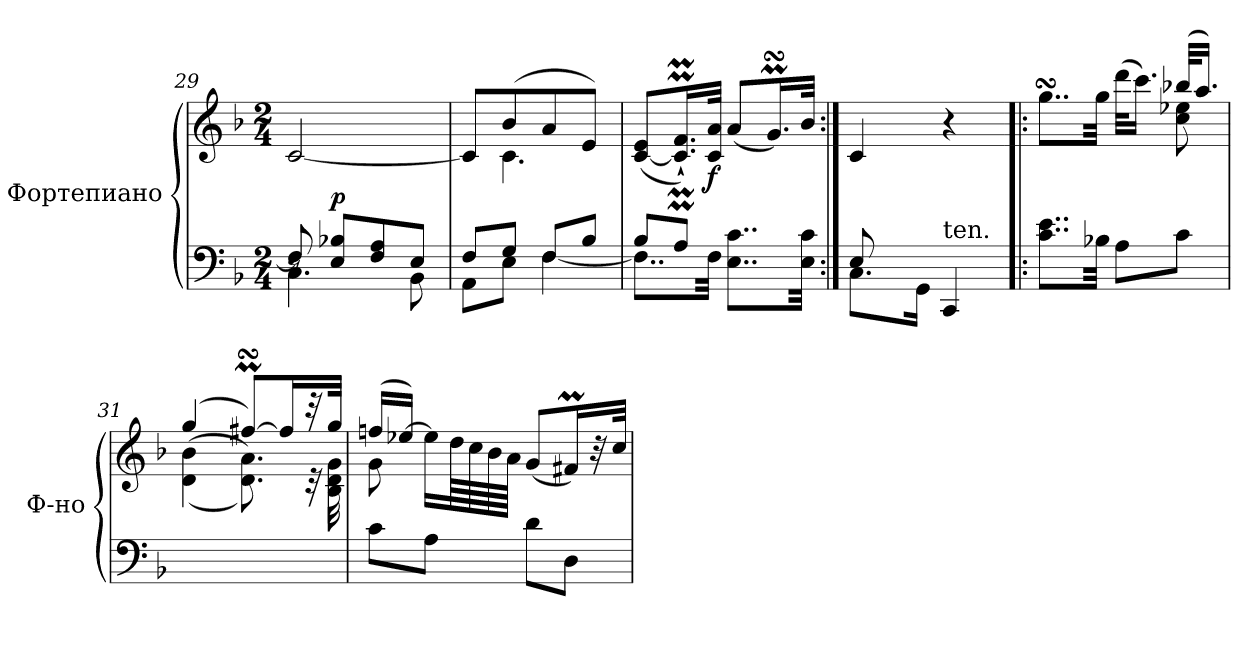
**kern	**kern	**dynam
*part1	*part1	*part1
*staff2	*staff1	*staff1/2
*I"Фортепиано	*	*
*I'Ф-но	*	*
*clefF4	*clefG2	*
*k[b-]	*k[b-]	*
*M2/4	*M2/4	*
=29	=29	=29
*^	*	*
*	*^	*	*
4.C\	8r	8F/]	[2c/	.
!	!	!	!	!LO:DY:a=2
.	4.ryy	8E/ 8B-X/L	.	p
.	.	8F/ 8A/	.	.
8BB-\	.	8E/J	.	.
*	*v	*v	*	*
=30	=30	=30	=30
*	*	*^	*
8F/L	8AA\L	8c/L]	8ryy	.
8G/J	8E\J	(>8b-/	4.c\	.
8F/L	[4F\	8a/	.	.
8B-/J	.	8e/J)	.	.
*	*	*v	*v	*
!!LO:LB:g=z
=31	=31	=31	=31
8B-/L	8..F\L]	(>[8c/ 8e/L	.
8A/J	.	16.c/]M` 16.f/M`L)	.
!	!	!	!LO:DY:b
.	32F\Jkk	32c/ 32a/JJk	f
4ryy	8..E\ 8..c\L	(>8a/L	.
.	.	16.gMsSSS/L)	.
.	32E\ 32c\Jkk	32b-/JJk	.
=32:|!	=32:|!	=32:|!	=32:|!
8E/	8.C\L	4c/	.
4.ryy	.	.	.
.	16GG\Jk	.	.
!	!LO:TX:a:t=ten.	!	!
.	4CC/	4r	.
*v	*v	*	*
=30!|:	=30!|:	=30!|:
*	*^	*
8..c\ 8..e\L	8..ggsSSS\L	4.ryy	.
32B-X\Jkk	32gg\Jkk	.	.
8A\L	(>32ddd\KLL	.	.
.	16.ccc\JJ)	.	.
8c\J	(>32bb-X/KLL	8cc\ 8ee-X\	.
.	16.aa/JJ)	.	.
=31	=31	=31	=31
2ryy	(>4gg/	(>(<4d\ 4b-\	.
.	[8ff#XmsSsS/L)	8.d\ 8.a\))	.
.	16ff#/L]	.	.
.	32r	32r	.
.	32gg/JJk	32B-\ 32d\ 32g\	.
!!LO:LB:g=z	!!
=32	=32	=32	=32
8c\L	(>16ffn/LL	8g\	.
.	[16ee-X/JJ)	.	.
8A\J	16ee-\LL]	4.ryy	.
.	64dd\LL	.	.
.	64cc\	.	.
.	64b-\	.	.
.	64a\JJJJ	.	.
8d\L	(<8g/L	.	.
8D\J	16f#Xm/L)	.	.
.	32r	.	.
.	32cc/JJk	.	.
*	*v	*v	*
=	=	=
*-	*-	*-
